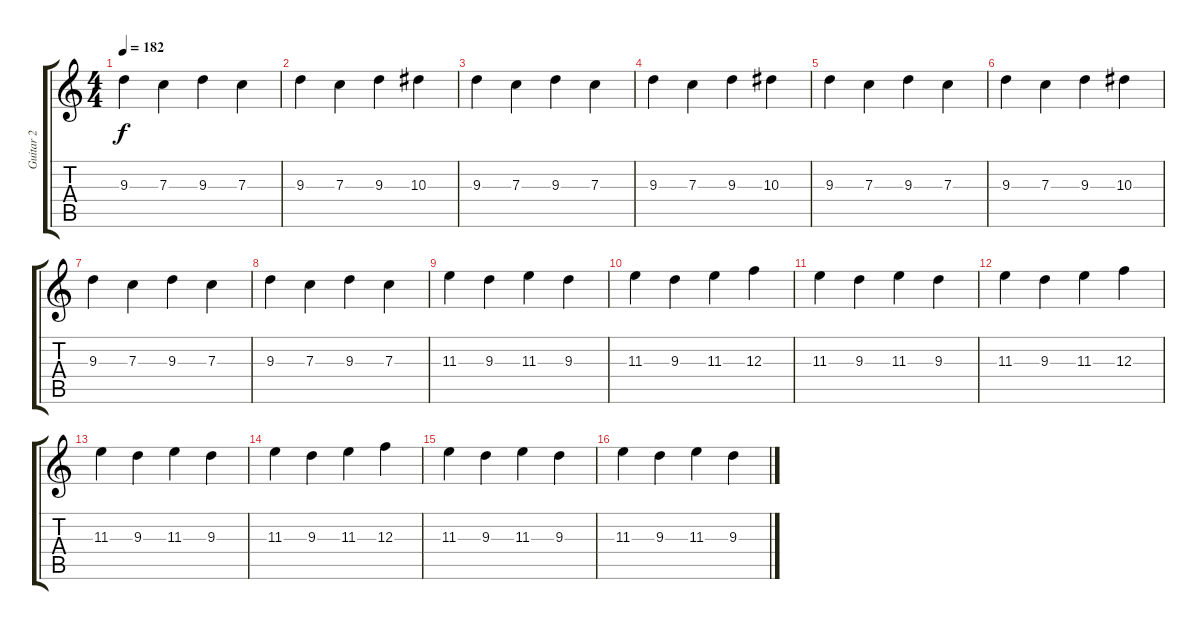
\track ("Guitar 2" "Guitar 2") {instrument overdrivenguitar}
\staff {score tabs}
\tuning (D4 A3 F3 C3 G2 D2) {hide}
\ts (4 4)
\tempo 182
\clef g2
\ks c
9.3.4{dy f} 7.3.4 9.3.4 7.3.4 |
9.3.4 7.3.4 9.3.4 10.3.4 |
9.3.4 7.3.4 9.3.4 7.3.4 |
9.3.4 7.3.4 9.3.4 10.3.4 |
9.3.4 7.3.4 9.3.4 7.3.4 |
9.3.4 7.3.4 9.3.4 10.3.4 |
9.3.4 7.3.4 9.3.4 7.3.4 |
9.3.4 7.3.4 9.3.4 7.3.4 |
11.3.4{instrument overdrivenguitar} 9.3.4 11.3.4 9.3.4 |
11.3.4 9.3.4 11.3.4 12.3.4 |
11.3.4 9.3.4 11.3.4 9.3.4 |
11.3.4 9.3.4 11.3.4 12.3.4 |
11.3.4 9.3.4 11.3.4 9.3.4 |
11.3.4 9.3.4 11.3.4 12.3.4 |
11.3.4 9.3.4 11.3.4 9.3.4 |
11.3.4 9.3.4 11.3.4 9.3.4
